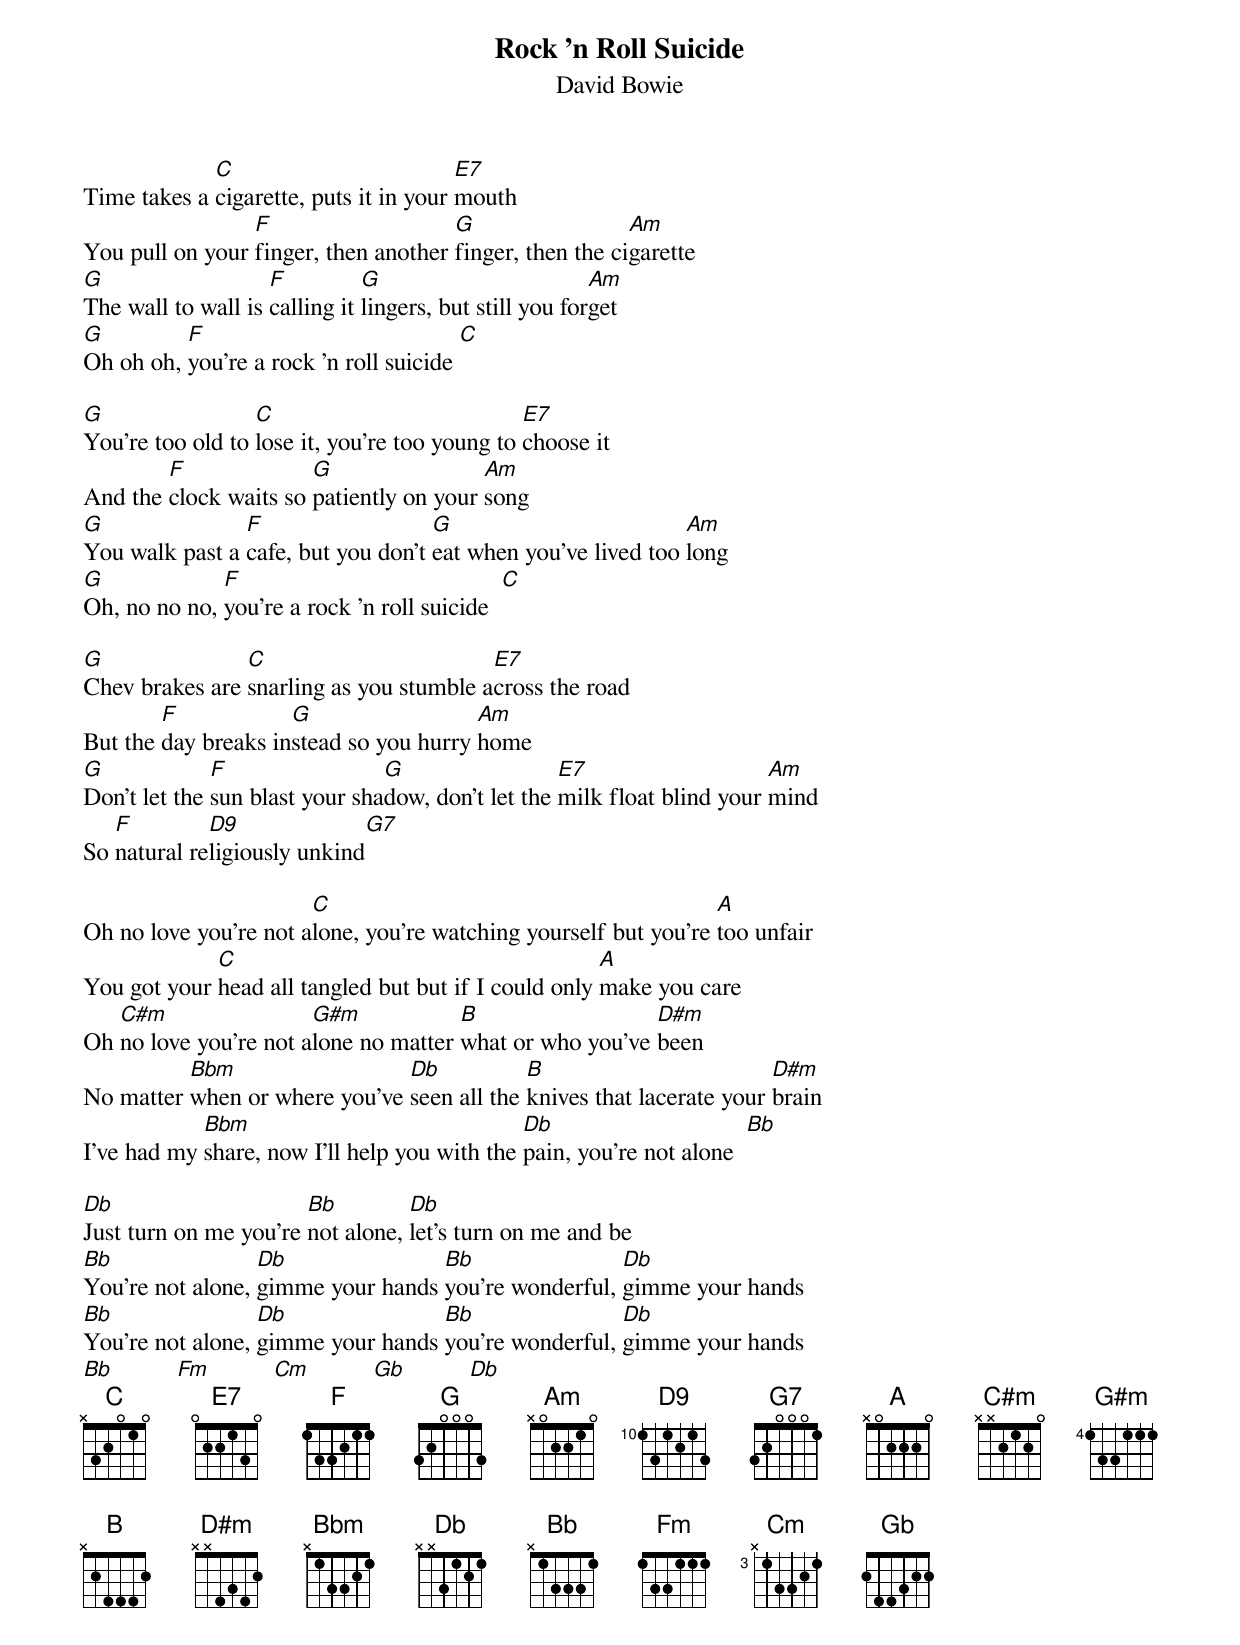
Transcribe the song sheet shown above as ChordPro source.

{title:Rock 'n Roll Suicide}
{st:David Bowie}
{define:D9 1 0 1 2 4 0 -1}
{define:C#m 1 0 2 1 2 0 -1}
{define:G#m 1 4 4 4 1 0 0}
{define:D#m 1 2 4 3 4 0 0}
{define:Db 1 1 2 1 4 0 0}
{define:Cm 1 3 1 0 1 0 0}
Time takes a [C]cigarette, puts it in your [E7]mouth
You pull on your [F]finger, then another [G]finger, then the ci[Am]garette
[G]The wall to wall is [F]calling it [G]lingers, but still you for[Am]get
[G]Oh oh oh, [F]you're a rock 'n roll suicide [C]

[G]You're too old to [C]lose it, you're too young to [E7]choose it
And the [F]clock waits so [G]patiently on your [Am]song
[G]You walk past a [F]cafe, but you don't [G]eat when you've lived too [Am]long
[G]Oh, no no no, [F]you're a rock 'n roll suicide  [C]

[G]Chev brakes are [C]snarling as you stumble a[E7]cross the road
But the [F]day breaks in[G]stead so you hurry [Am]home
[G]Don't let the [F]sun blast your sha[G]dow, don't let the [E7]milk float blind your [Am]mind
So [F]natural re[D9]ligiously unkind[G7]

Oh no love you're not a[C]lone, you're watching yourself but you're [A]too unfair
You got your [C]head all tangled but but if I could only [A]make you care
Oh [C#m]no love you're not a[G#m]lone no matter [B]what or who you've [D#m]been
No matter [Bbm]when or where you've [Db]seen all the [B]knives that lacerate your [D#m]brain
I've had my [Bbm]share, now I'll help you with the [Db]pain, you're not alone  [Bb]

[Db]Just turn on me you're [Bb]not alone, [Db]let's turn on me and be
[Bb]You're not alone, [Db]gimme your hands [Bb]you're wonderful, [Db]gimme your hands
[Bb]You're not alone, [Db]gimme your hands [Bb]you're wonderful, [Db]gimme your hands
[Bb]          [Fm]          [Cm]          [Gb]          [Db]
